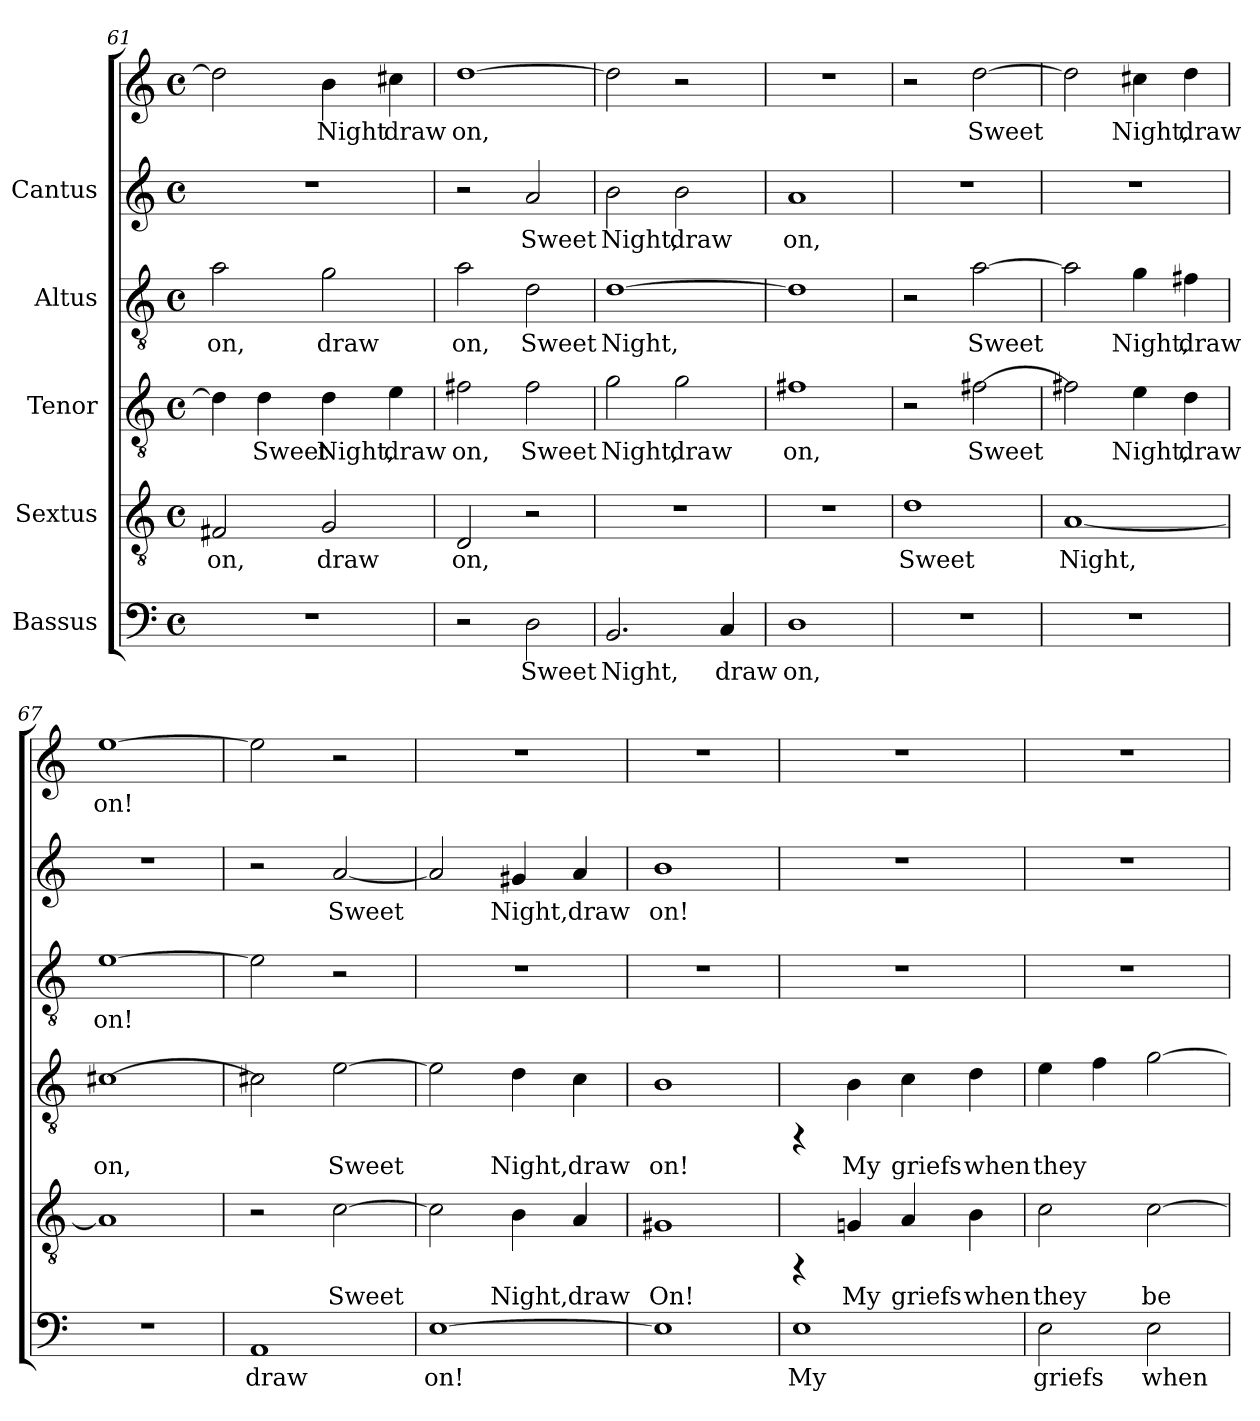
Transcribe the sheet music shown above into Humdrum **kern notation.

**kern	**text	**kern	**text	**kern	**text	**kern	**text	**kern	**text	**kern	**text
*part5	*part5	*part4	*part4	*part3	*part3	*part2	*part2	*part1	*part1	*part1	*part1
*staff6	*staff6	*staff5	*staff5	*staff4	*staff4	*staff3	*staff3	*staff2	*staff2	*staff1	*staff1
*I"Bassus	*	*I"Sextus	*	*I"Tenor	*	*I"Altus	*	*I"Cantus	*	*	*
*clefF4	*	*clefGv2	*	*clefGv2	*	*clefGv2	*	*clefG2	*	*clefG2	*
*M4/4	*	*M4/4	*	*M4/4	*	*M4/4	*	*M4/4	*	*M4/4	*
*met(c)	*	*met(c)	*	*met(c)	*	*met(c)	*	*met(c)	*	*met(c)	*
=61	=61	=61	=61	=61	=61	=61	=61	=61	=61	=61	=61
!	!	!	!LO:LY:b:cj	!	!LO:LY:b:cj	!	!LO:LY:b:cj	!	!	!	!LO:LY:b:cj
1r	.	2F#X/	on,	4d\]	.	2a\	on,	1r	.	2dd\]	.
!	!	!	!	!	!LO:LY:b:cj	!	!	!	!	!	!
.	.	.	.	4d\	Sweet	.	.	.	.	.	.
!	!	!	!LO:LY:b:cj	!	!LO:LY:b:cj	!	!LO:LY:b:cj	!	!	!	!LO:LY:b:cj
.	.	2G/	draw	4d\	Night,	2g\	draw	.	.	4b\	Night
!	!	!	!	!	!LO:LY:b:cj	!	!	!	!	!	!LO:LY:b:cj
.	.	.	.	4e\	draw	.	.	.	.	4cc#X\	draw
=62	=62	=62	=62	=62	=62	=62	=62	=62	=62	=62	=62
!	!	!	!LO:LY:b:cj	!	!LO:LY:b:cj	!	!LO:LY:b:cj	!	!	!	!LO:LY:b:cj
2r	.	2D/	on,	2f#X\	on,	2a\	on,	2r	.	[>1dd	on,
!	!LO:LY:b:cj	!	!	!	!LO:LY:b:cj	!	!LO:LY:b:cj	!	!LO:LY:b:cj	!	!
2D\	Sweet	2r	.	2f#\	Sweet	2d\	Sweet	2a/	Sweet	.	.
!!LO:PB:g=z
=63	=63	=63	=63	=63	=63	=63	=63	=63	=63	=63	=63
!	!LO:LY:b:cj	!	!	!	!LO:LY:b:cj	!	!LO:LY:b:cj	!	!LO:LY:b:cj	!	!
2.BB/	Night,	1r	.	2g\	Night,	[>1d	Night,	2b\	Night,	2dd\]	.
!	!	!	!	!	!LO:LY:b:cj	!	!	!	!LO:LY:b:cj	!	!
.	.	.	.	2g\	draw	.	.	2b\	draw	2r	.
!	!LO:LY:b:cj	!	!	!	!	!	!	!	!	!	!
4C/	draw	.	.	.	.	.	.	.	.	.	.
=64	=64	=64	=64	=64	=64	=64	=64	=64	=64	=64	=64
!	!LO:LY:b:cj	!	!	!	!LO:LY:b:cj	!	!	!	!LO:LY:b:cj	!	!
1D	on,	1r	.	1f#X	on,	1d]	.	1a	on,	1r	.
=65	=65	=65	=65	=65	=65	=65	=65	=65	=65	=65	=65
!	!	!	!LO:LY:b:cj	!	!	!	!	!	!	!	!
1r	.	1d	Sweet	2r	.	2r	.	1r	.	2r	.
!	!	!	!	!	!LO:LY:b:cj	!	!LO:LY:b:cj	!	!	!	!LO:LY:b:cj
.	.	.	.	[>2f#X\	Sweet	[>2a\	Sweet	.	.	[>2dd\	Sweet
=66	=66	=66	=66	=66	=66	=66	=66	=66	=66	=66	=66
!	!	!	!LO:LY:b:cj	!	!LO:LY:b:cj	!	!LO:LY:b:cj	!	!	!	!LO:LY:b:cj
1r	.	[<1A	Night,	2f#X\]	.	2a\]	.	1r	.	2dd\]	.
!	!	!	!	!	!LO:LY:b:cj	!	!LO:LY:b:cj	!	!	!	!LO:LY:b:cj
.	.	.	.	4e\	Night,	4g\	Night,	.	.	4cc#X\	Night,
!	!	!	!	!	!LO:LY:b:cj	!	!LO:LY:b:cj	!	!	!	!LO:LY:b:cj
.	.	.	.	4d\	draw	4f#X\	draw	.	.	4dd\	draw
=67	=67	=67	=67	=67	=67	=67	=67	=67	=67	=67	=67
!	!	!	!	!	!LO:LY:b:cj	!	!LO:LY:b:cj	!	!	!	!LO:LY:b:cj
1r	.	1A]	.	[>1c#X	on,	[>1e	on!	1r	.	[>1ee	on!
=68	=68	=68	=68	=68	=68	=68	=68	=68	=68	=68	=68
!	!LO:LY:b:cj	!	!	!	!LO:LY:b:cj	!	!	!	!	!	!
1AA	draw	2r	.	2c#X\]	.	2e\]	.	2r	.	2ee\]	.
!	!	!	!LO:LY:b:cj	!	!LO:LY:b:cj	!	!	!	!LO:LY:b:cj	!	!
.	.	[>2c\	Sweet	[>2e\	Sweet	2r	.	[<2a/	Sweet	2r	.
=69	=69	=69	=69	=69	=69	=69	=69	=69	=69	=69	=69
!	!LO:LY:b:cj	!	!LO:LY:b:cj	!	!LO:LY:b:cj	!	!	!	!LO:LY:b:cj	!	!
[>1E	on!	2c\]	.	2e\]	.	1r	.	2a/]	.	1r	.
!	!	!	!LO:LY:b:cj	!	!LO:LY:b:cj	!	!	!	!LO:LY:b:cj	!	!
.	.	4B\	Night,	4d\	Night,	.	.	4g#X/	Night,	.	.
!	!	!	!LO:LY:b:cj	!	!LO:LY:b:cj	!	!	!	!LO:LY:b:cj	!	!
.	.	4A/	draw	4c\	draw	.	.	4a/	draw	.	.
!!LO:LB:g=z
=70	=70	=70	=70	=70	=70	=70	=70	=70	=70	=70	=70
!	!	!	!LO:LY:b:cj	!	!LO:LY:b:cj	!	!	!	!LO:LY:b:cj	!	!
1E]	.	1G#X	On!	1B	on!	1r	.	1b	on!	1r	.
=71	=71	=71	=71	=71	=71	=71	=71	=71	=71	=71	=71
!	!LO:LY:b:cj	!	!	!	!	!	!	!	!	!	!
1E	My	4rFF	.	4rFF	.	1r	.	1r	.	1r	.
!	!	!	!LO:LY:b:cj	!	!LO:LY:b:cj	!	!	!	!	!	!
.	.	4Gn/	My	4B\	My	.	.	.	.	.	.
!	!	!	!LO:LY:b:cj	!	!LO:LY:b:cj	!	!	!	!	!	!
.	.	4A/	griefs	4c\	griefs	.	.	.	.	.	.
!	!	!	!LO:LY:b:cj	!	!LO:LY:b:cj	!	!	!	!	!	!
.	.	4B\	when	4d\	when	.	.	.	.	.	.
=72	=72	=72	=72	=72	=72	=72	=72	=72	=72	=72	=72
!	!LO:LY:b:cj	!	!LO:LY:b:cj	!	!LO:LY:b:cj	!	!	!	!	!	!
2E\	griefs	2c\	they	4e\	they	1r	.	1r	.	1r	.
!	!	!	!	!	!LO:LY:b:cj	!	!	!	!	!	!
.	.	.	.	4f\	.	.	.	.	.	.	.
!	!LO:LY:b:cj	!	!LO:LY:b:cj	!	!LO:LY:b:cj	!	!	!	!	!	!
2E\	when	[>2c\	be	[>2g\	.	.	.	.	.	.	.
=	=	=	=	=	=	=	=	=	=	=	=
*-	*-	*-	*-	*-	*-	*-	*-	*-	*-	*-	*-
